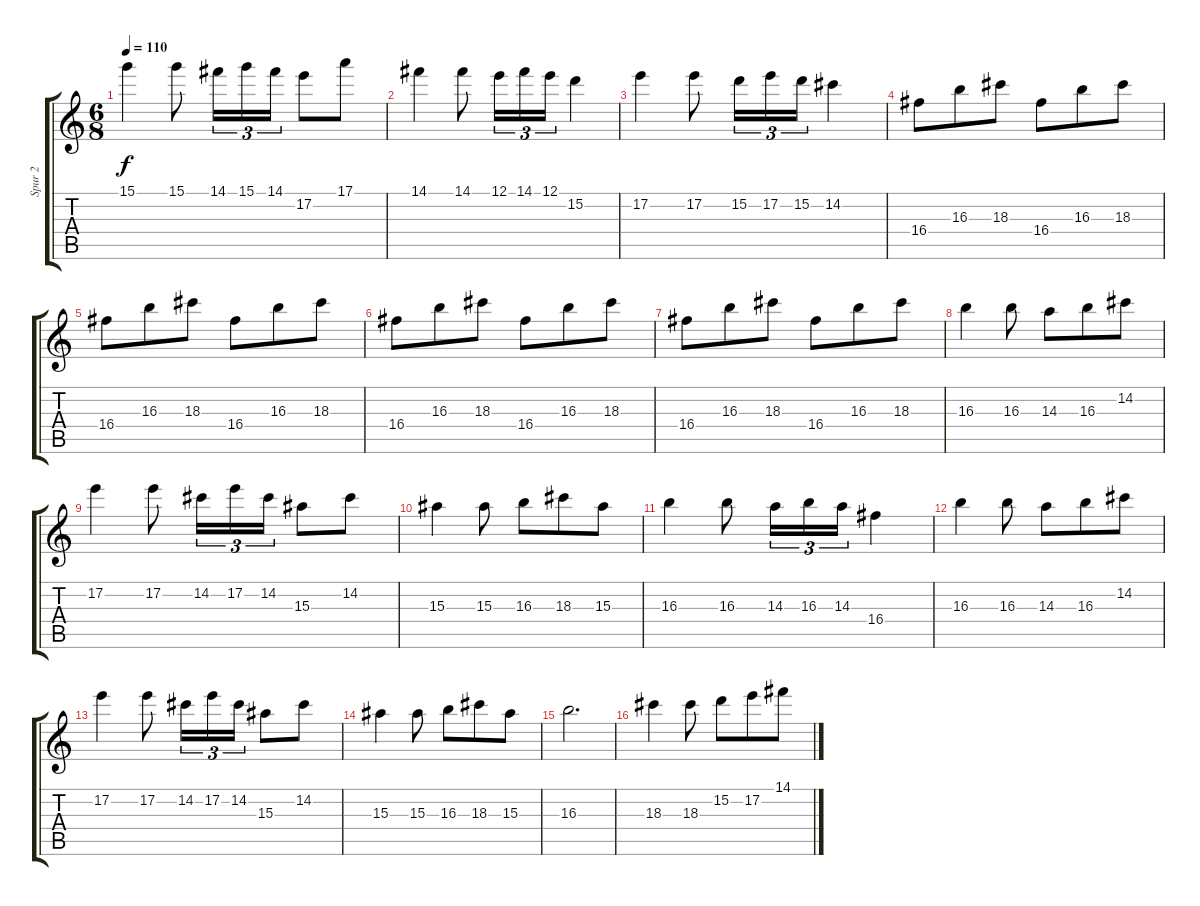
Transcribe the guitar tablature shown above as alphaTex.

\track ("Spur 2" "Spur 2") {instrument overdrivenguitar}
\staff {score tabs}
\tuning (E4 B3 G3 D3 A2 E2) {hide}
\ts (6 8)
\tempo 110
\clef g2
\ks c
15.1.4{dy f} 15.1.8 14.1.16{tu (3 2)} 15.1.16{tu (3 2)} 14.1.16{tu (3 2)} 17.2.8 17.1.8 |
14.1.4 14.1.8 12.1.16{tu (3 2)} 14.1.16{tu (3 2)} 12.1.16{tu (3 2)} 15.2.4 |
17.2.4 17.2.8 15.2.16{tu (3 2)} 17.2.16{tu (3 2)} 15.2.16{tu (3 2)} 14.2.4 |
16.4.8 16.3.8 18.3.8 16.4.8 16.3.8 18.3.8 |
16.4.8 16.3.8 18.3.8 16.4.8 16.3.8 18.3.8 |
16.4.8 16.3.8 18.3.8 16.4.8 16.3.8 18.3.8 |
16.4.8 16.3.8 18.3.8 16.4.8 16.3.8 18.3.8 |
16.3.4 16.3.8 14.3.8 16.3.8 14.2.8 |
17.2.4 17.2.8 14.2.16{tu (3 2)} 17.2.16{tu (3 2)} 14.2.16{tu (3 2)} 15.3.8 14.2.8 |
15.3.4 15.3.8 16.3.8 18.3.8 15.3.8 |
16.3.4 16.3.8 14.3.16{tu (3 2)} 16.3.16{tu (3 2)} 14.3.16{tu (3 2)} 16.4.4 |
16.3.4 16.3.8 14.3.8 16.3.8 14.2.8 |
17.2.4 17.2.8 14.2.16{tu (3 2)} 17.2.16{tu (3 2)} 14.2.16{tu (3 2)} 15.3.8 14.2.8 |
15.3.4 15.3.8 16.3.8 18.3.8 15.3.8 |
16.3.2{d} |
18.3.4 18.3.8 15.2.8 17.2.8 14.1.8
